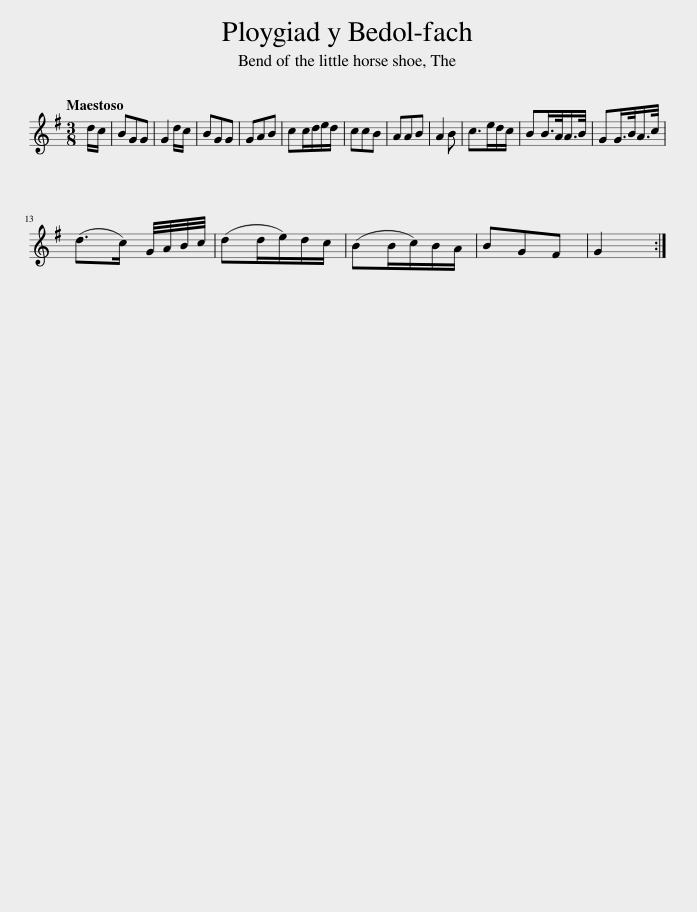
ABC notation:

X:1
L:1/8
Q:1/4=120
M:3/8
I:linebreak $
K:G
V:1 treble
V:1
 d/c/ | BGG | G2 d/c/ | BGG | GAB | %5
 cc/d/e/d/ | ccB | AAB | A2 B | c>ed/c/ | %10
 BB/>A/A/>B/ | GG/>B/A/>c/ |$ (d>c) G/4A/4B/4c/4 | (dd/e/)d/c/ | (BB/c/)B/A/ | %15
 BGF | G2 :| %17
